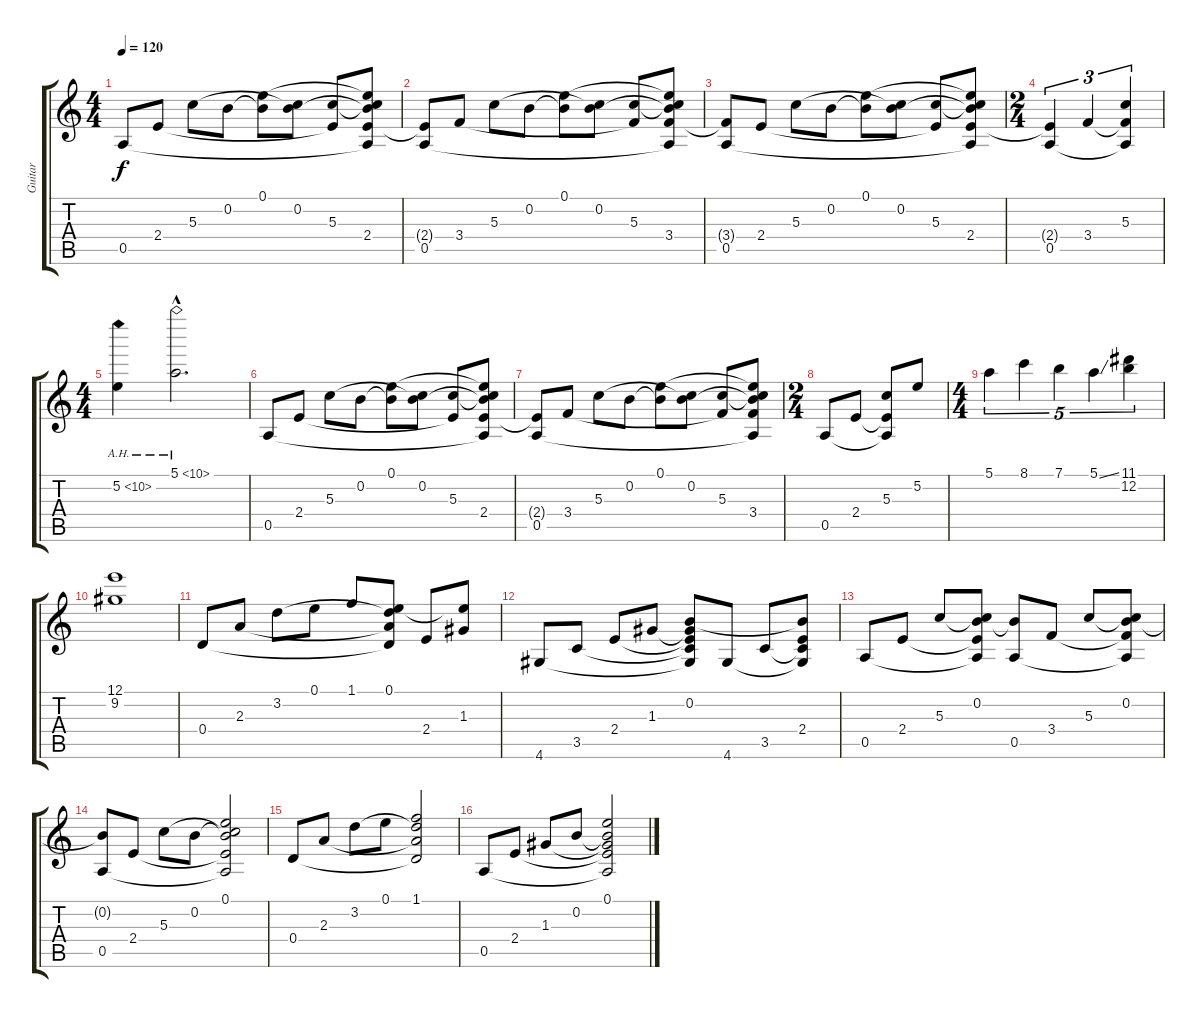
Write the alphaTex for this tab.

\track ("Guitar" "Guitar") {instrument acousticguitarsteel}
\staff {score tabs}
\tuning (E4 B3 G3 D3 A2 E2) {hide}
\ts (4 4)
\tempo 120
\clef g2
\ks c
0.5.8{dy f} 2.4.8 5.3.8 0.2.8 (0.1 0.2{t}).8 (0.2 5.3{t}).8 (5.3 2.4{t}).8 (0.1{t} 0.2{t} 5.3{t} 2.4 0.5{t}).8 |
(2.4{t} 0.5).8 3.4.8 5.3.8 0.2.8 (0.1 0.2{t}).8 (0.2 5.3{t}).8 (5.3 3.4{t}).8 (0.1{t} 0.2{t} 5.3{t} 3.4 0.5{t}).8 |
(3.4{t} 0.5).8 2.4.8 5.3.8 0.2.8 (0.1 0.2{t}).8 (0.2 5.3{t}).8 (5.3 2.4{t}).8 (0.1{t} 0.2{t} 5.3{t} 2.4 0.5{t}).8 |
\ts (2 4)
(2.4{t} 0.5).4{tu (3 2)} 3.4.4{tu (3 2)} (5.3 3.4{t} 0.5{t}).4{tu (3 2)} |
\ts (4 4)
5.2{ah 5}.4 5.1{ah 5 hac}.2{d} |
0.5.8 2.4.8 5.3.8 0.2.8 (0.1 0.2{t}).8 (0.2 5.3{t}).8 (5.3 2.4{t}).8 (0.1{t} 0.2{t} 5.3{t} 2.4 0.5{t}).8 |
(2.4{t} 0.5).8 3.4.8 5.3.8 0.2.8 (0.1 0.2{t}).8 (0.2 5.3{t}).8 (5.3 3.4{t}).8 (0.1{t} 0.2{t} 5.3{t} 3.4 0.5{t}).8 |
\ts (2 4)
0.5.8 2.4.8 (5.3 2.4{t} 0.5{t}).8 5.2.8 |
\ts (4 4)
5.1.4{tu (5 4)} 8.1.4{tu (5 4)} 7.1.4{tu (5 4)} 5.1{ss}.4{tu (5 4)} (11.1 12.2).4{tu (5 4)} |
(12.1 9.2).1 |
0.4.8 2.3.8 3.2.8 0.1.8 1.1.8 (0.1 3.2{t} 2.3{t} 0.4{t}).8 2.4.8 (0.1{t} 1.3).8 |
4.6.8 3.5.8 2.4.8 1.3.8 (0.2 1.3{t} 2.4{t} 3.5{t} 4.6{t}).8 4.6.8 3.5.8 (0.2{t} 2.4 3.5{t} 4.6{t}).8 |
0.5.8 2.4.8 5.3.8 (0.2 5.3{t} 2.4{t} 0.5{t}).8 (0.2{t} 0.5).8 3.4.8 5.3.8 (0.2 5.3{t} 3.4{t} 0.5{t}).8 |
(0.2{t} 0.5).8 2.4.8 5.3.8 0.2.8 (0.1 0.2{t} 5.3{t} 2.4{t} 0.5{t}).2 |
0.4.8 2.3.8 3.2.8 0.1.8 (1.1 3.2{t} 2.3{t} 0.4{t}).2 |
0.5.8 2.4.8 1.3.8 0.2.8 (0.1 0.2{t} 1.3{t} 2.4{t} 0.5{t}).2
